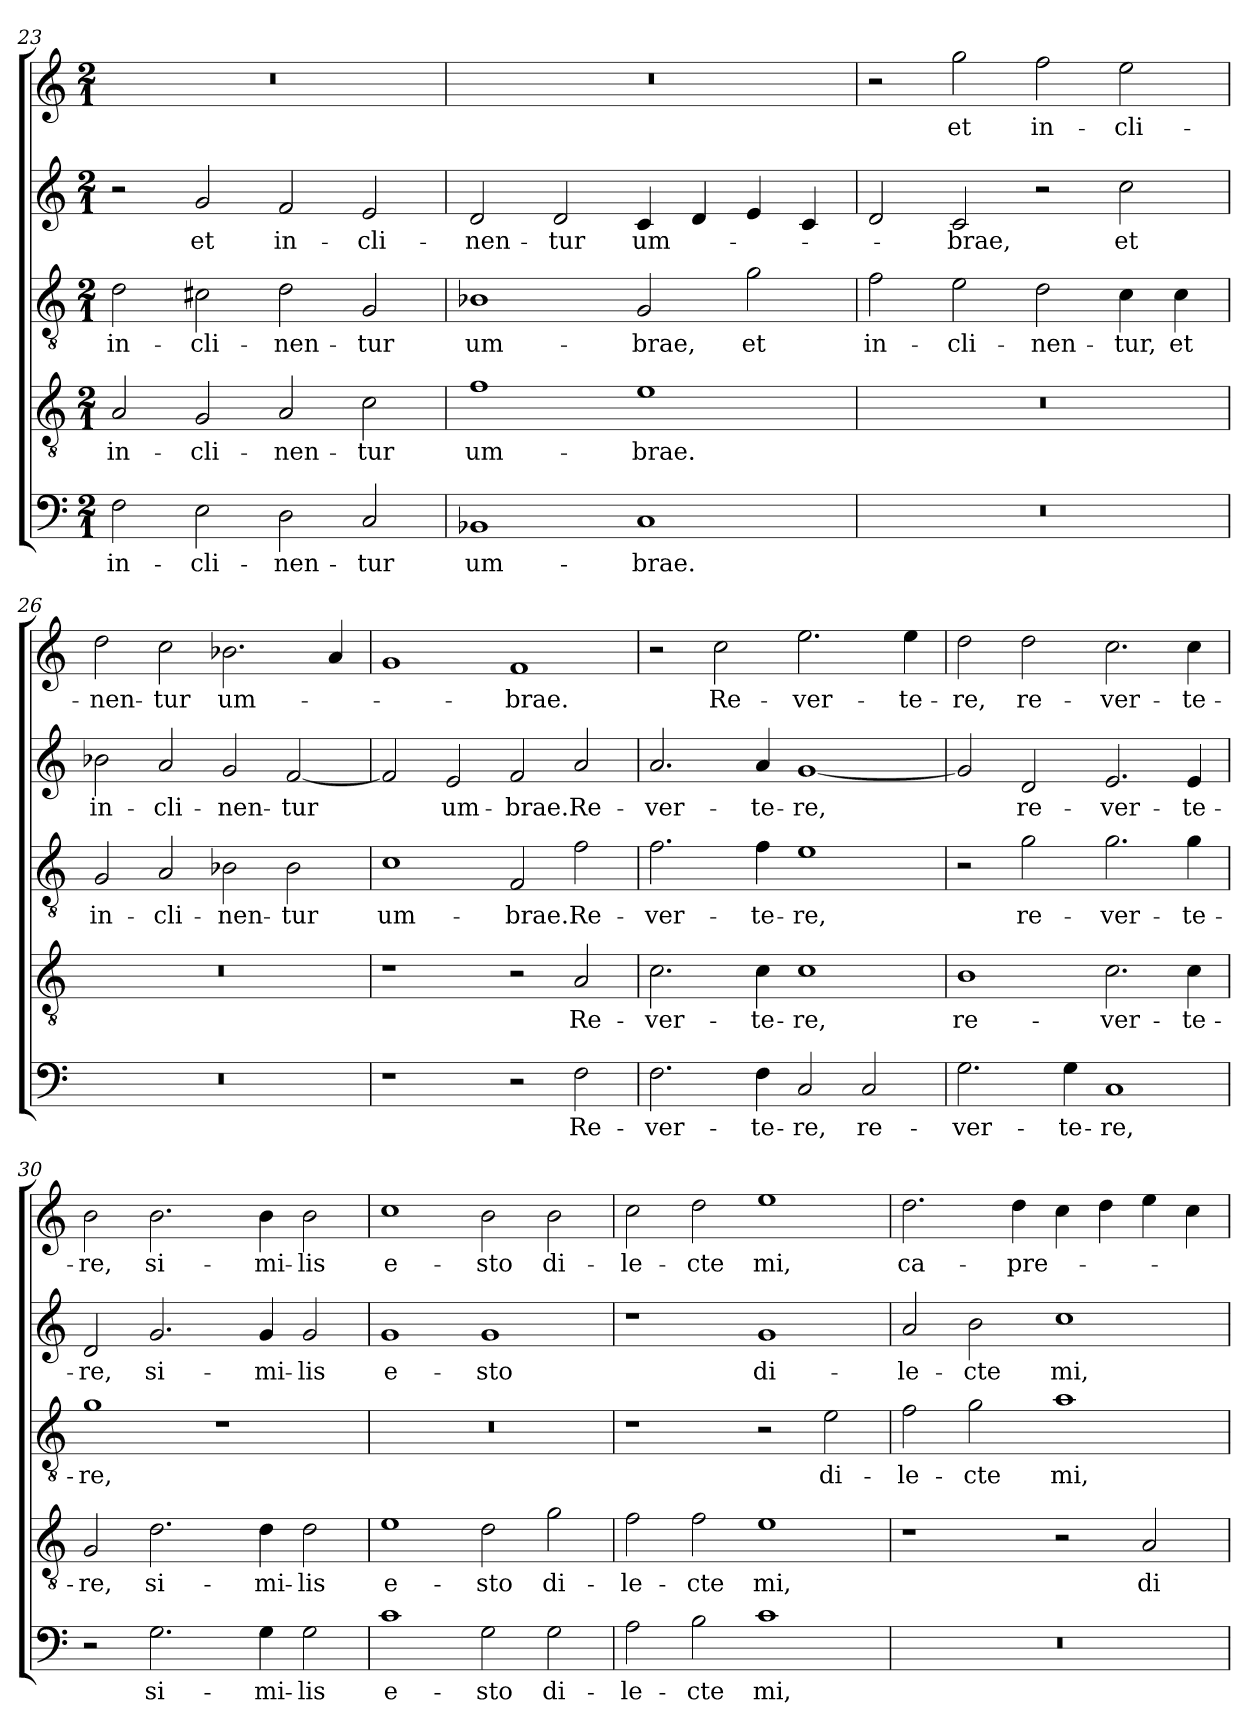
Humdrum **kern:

**kern	**text	**kern	**text	**kern	**text	**kern	**text	**kern	**text
*part5	*part5	*part4	*part4	*part3	*part3	*part2	*part2	*part1	*part1
*staff5	*staff5	*staff4	*staff4	*staff3	*staff3	*staff2	*staff2	*staff1	*staff1
*clefF4	*	*clefGv2	*	*clefGv2	*	*clefG2	*	*clefG2	*
*k[]	*	*k[]	*	*k[]	*	*k[]	*	*k[]	*
*C:	*	*C:	*	*C:	*	*C:	*	*C:	*
*M2/1	*	*M2/1	*	*M2/1	*	*M2/1	*	*M2/1	*
=23	=23	=23	=23	=23	=23	=23	=23	=23	=23
!	!LO:LY:b	!	!LO:LY:b	!	!LO:LY:b	!	!	!	!
2F\	in-	2A/	in-	2d\	in-	2r	.	0r	.
!	!LO:LY:b	!	!LO:LY:b	!	!LO:LY:b	!	!LO:LY:b	!	!
2E\	-cli-	2G/	-cli-	2c#X\	-cli-	2g/	et	.	.
!	!LO:LY:b	!	!LO:LY:b	!	!LO:LY:b	!	!LO:LY:b	!	!
2D\	-nen-	2A/	-nen-	2d\	-nen-	2f/	in-	.	.
!	!LO:LY:b	!	!LO:LY:b	!	!LO:LY:b	!	!LO:LY:b	!	!
2C/	-tur	2c\	-tur	2G/	-tur	2e/	-cli-	.	.
=24	=24	=24	=24	=24	=24	=24	=24	=24	=24
!	!LO:LY:b	!	!LO:LY:b	!	!LO:LY:b	!	!LO:LY:b	!	!
1BB-X	um-	1f	um-	1B-X	um-	2d/	-nen-	0r	.
!	!	!	!	!	!	!	!LO:LY:b	!	!
.	.	.	.	.	.	2d/	-tur	.	.
!	!LO:LY:b	!	!LO:LY:b	!	!LO:LY:b	!	!LO:LY:b	!	!
1C	-brae.	1e	-brae.	2G/	-brae,	4c/	um-	.	.
.	.	.	.	.	.	4d/	.	.	.
!	!	!	!	!	!LO:LY:b	!	!	!	!
.	.	.	.	2g\	et	4e/	.	.	.
.	.	.	.	.	.	4c/	.	.	.
!!LO:PB:g=z
=25	=25	=25	=25	=25	=25	=25	=25	=25	=25
!	!	!	!	!	!LO:LY:b	!	!	!	!
0r	.	0r	.	2f\	in-	2d/	.	2r	.
!	!	!	!	!	!LO:LY:b	!	!LO:LY:b	!	!LO:LY:b
.	.	.	.	2e\	-cli-	2c/	-brae,	2gg\	et
!	!	!	!	!	!LO:LY:b	!	!	!	!LO:LY:b
.	.	.	.	2d\	-nen-	2r	.	2ff\	in-
!	!	!	!	!	!LO:LY:b	!	!LO:LY:b	!	!LO:LY:b
.	.	.	.	4c\	-tur,	2cc\	et	2ee\	-cli-
!	!	!	!	!	!LO:LY:b	!	!	!	!
.	.	.	.	4c\	et	.	.	.	.
=26	=26	=26	=26	=26	=26	=26	=26	=26	=26
!	!	!	!	!	!LO:LY:b	!	!LO:LY:b	!	!LO:LY:b
0r	.	0r	.	2G/	in-	2b-X\	in-	2dd\	-nen-
!	!	!	!	!	!LO:LY:b	!	!LO:LY:b	!	!LO:LY:b
.	.	.	.	2A/	-cli-	2a/	-cli-	2cc\	-tur
!	!	!	!	!	!LO:LY:b	!	!LO:LY:b	!	!LO:LY:b
.	.	.	.	2B-X\	-nen-	2g/	-nen-	2.b-X\	um-
!	!	!	!	!	!LO:LY:b	!	!LO:LY:b	!	!
.	.	.	.	2B-\	-tur	[2f/	-tur	.	.
.	.	.	.	.	.	.	.	4a/	.
=27	=27	=27	=27	=27	=27	=27	=27	=27	=27
!	!	!	!	!	!LO:LY:b	!	!	!	!
1r	.	1r	.	1c	um-	2f/]	.	1g	.
!	!	!	!	!	!	!	!LO:LY:b	!	!
.	.	.	.	.	.	2e/	um-	.	.
!	!	!	!	!	!LO:LY:b	!	!LO:LY:b	!	!LO:LY:b
2r	.	2r	.	2F/	-brae.	2f/	-brae.	1f	-brae.
!	!LO:LY:b	!	!LO:LY:b	!	!LO:LY:b	!	!LO:LY:b	!	!
2F\	Re-	2A/	Re-	2f\	Re-	2a/	Re-	.	.
=28	=28	=28	=28	=28	=28	=28	=28	=28	=28
!	!LO:LY:b	!	!LO:LY:b	!	!LO:LY:b	!	!LO:LY:b	!	!
2.F\	-ver-	2.c\	-ver-	2.f\	-ver-	2.a/	-ver-	2r	.
!	!	!	!	!	!	!	!	!	!LO:LY:b
.	.	.	.	.	.	.	.	2cc\	Re-
!	!LO:LY:b	!	!LO:LY:b	!	!LO:LY:b	!	!LO:LY:b	!	!
4F\	-te-	4c\	-te-	4f\	-te-	4a/	-te-	.	.
!	!LO:LY:b	!	!LO:LY:b	!	!LO:LY:b	!	!LO:LY:b	!	!LO:LY:b
2C/	-re,	1c	-re,	1e	-re,	[1g	-re,	2.ee\	-ver-
!	!LO:LY:b	!	!	!	!	!	!	!	!
2C/	re-	.	.	.	.	.	.	.	.
!	!	!	!	!	!	!	!	!	!LO:LY:b
.	.	.	.	.	.	.	.	4ee\	-te-
=29	=29	=29	=29	=29	=29	=29	=29	=29	=29
!	!LO:LY:b	!	!LO:LY:b	!	!	!	!	!	!LO:LY:b
2.G\	-ver-	1B	re-	2r	.	2g/]	.	2dd\	-re,
!	!	!	!	!	!LO:LY:b	!	!LO:LY:b	!	!LO:LY:b
.	.	.	.	2g\	re-	2d/	re-	2dd\	re-
!	!LO:LY:b	!	!	!	!	!	!	!	!
4G\	-te-	.	.	.	.	.	.	.	.
!	!LO:LY:b	!	!LO:LY:b	!	!LO:LY:b	!	!LO:LY:b	!	!LO:LY:b
1C	-re,	2.c\	-ver-	2.g\	-ver-	2.e/	-ver-	2.cc\	-ver-
!	!	!	!LO:LY:b	!	!LO:LY:b	!	!LO:LY:b	!	!LO:LY:b
.	.	4c\	-te-	4g\	-te-	4e/	-te-	4cc\	-te-
=30	=30	=30	=30	=30	=30	=30	=30	=30	=30
!	!	!	!LO:LY:b	!	!LO:LY:b	!	!LO:LY:b	!	!LO:LY:b
2r	.	2G/	-re,	1g	-re,	2d/	-re,	2b\	-re,
!	!LO:LY:b	!	!LO:LY:b	!	!	!	!LO:LY:b	!	!LO:LY:b
2.G\	si-	2.d\	si-	.	.	2.g/	si-	2.b\	si-
.	.	.	.	1r	.	.	.	.	.
!	!LO:LY:b	!	!LO:LY:b	!	!	!	!LO:LY:b	!	!LO:LY:b
4G\	-mi-	4d\	-mi-	.	.	4g/	-mi-	4b\	-mi-
!	!LO:LY:b	!	!LO:LY:b	!	!	!	!LO:LY:b	!	!LO:LY:b
2G\	-lis	2d\	-lis	.	.	2g/	-lis	2b\	-lis
!!LO:LB:g=z
=31	=31	=31	=31	=31	=31	=31	=31	=31	=31
!	!LO:LY:b	!	!LO:LY:b	!	!	!	!LO:LY:b	!	!LO:LY:b
1c	e-	1e	e-	0r	.	1g	e-	1cc	e-
!	!LO:LY:b	!	!LO:LY:b	!	!	!	!LO:LY:b	!	!LO:LY:b
2G\	-sto	2d\	-sto	.	.	1g	-sto	2b\	-sto
!	!LO:LY:b	!	!LO:LY:b	!	!	!	!	!	!LO:LY:b
2G\	di-	2g\	di-	.	.	.	.	2b\	di-
=32	=32	=32	=32	=32	=32	=32	=32	=32	=32
!	!LO:LY:b	!	!LO:LY:b	!	!	!	!	!	!LO:LY:b
2A\	-le-	2f\	-le-	1r	.	1r	.	2cc\	-le-
!	!LO:LY:b	!	!LO:LY:b	!	!	!	!	!	!LO:LY:b
2B\	-cte	2f\	-cte	.	.	.	.	2dd\	-cte
!	!LO:LY:b	!	!LO:LY:b	!	!	!	!LO:LY:b	!	!LO:LY:b
1c	mi,	1e	mi,	2r	.	1g	di-	1ee	mi,
!	!	!	!	!	!LO:LY:b	!	!	!	!
.	.	.	.	2e\	di-	.	.	.	.
=33	=33	=33	=33	=33	=33	=33	=33	=33	=33
!	!	!	!	!	!LO:LY:b	!	!LO:LY:b	!	!LO:LY:b
0r	.	1r	.	2f\	-le-	2a/	-le-	2.dd\	ca-
!	!	!	!	!	!LO:LY:b	!	!LO:LY:b	!	!
.	.	.	.	2g\	-cte	2b\	-cte	.	.
!	!	!	!	!	!	!	!	!	!LO:LY:b
.	.	.	.	.	.	.	.	4dd\	-pre-
!	!	!	!	!	!LO:LY:b	!	!LO:LY:b	!	!
.	.	2r	.	1a	mi,	1cc	mi,	4cc\	.
.	.	.	.	.	.	.	.	4dd\	.
!	!	!	!LO:LY:b	!	!	!	!	!	!
.	.	2A/	di-	.	.	.	.	4ee\	.
.	.	.	.	.	.	.	.	4cc\	.
=	=	=	=	=	=	=	=	=	=
*-	*-	*-	*-	*-	*-	*-	*-	*-	*-
